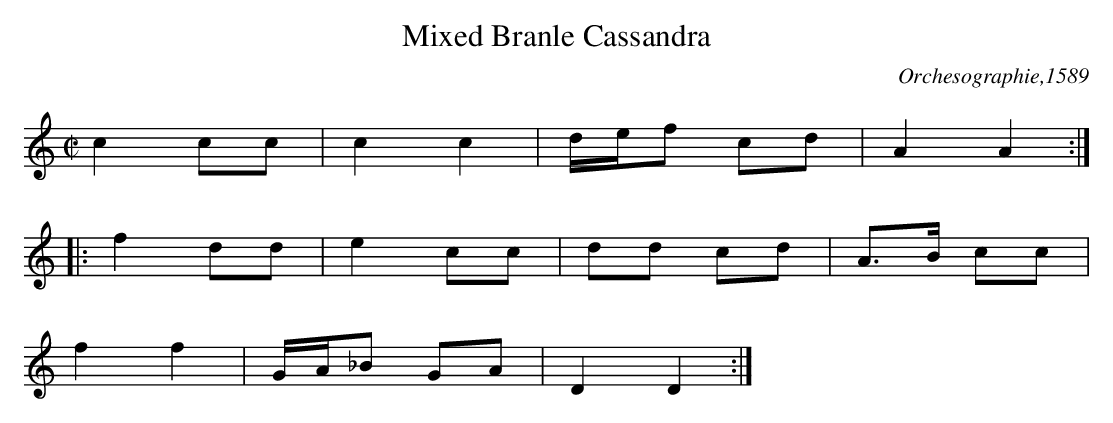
X:1
T:Mixed Branle Cassandra
C:Orchesographie,1589
M:C|
K:D dorian
c2 cc | c2 c2 | d/e/f cd | A2 A2 ::
f2 dd | e2 cc | dd cd | A>B cc |
f2 f2 | G/A/_B GA | D2 D2 :|
